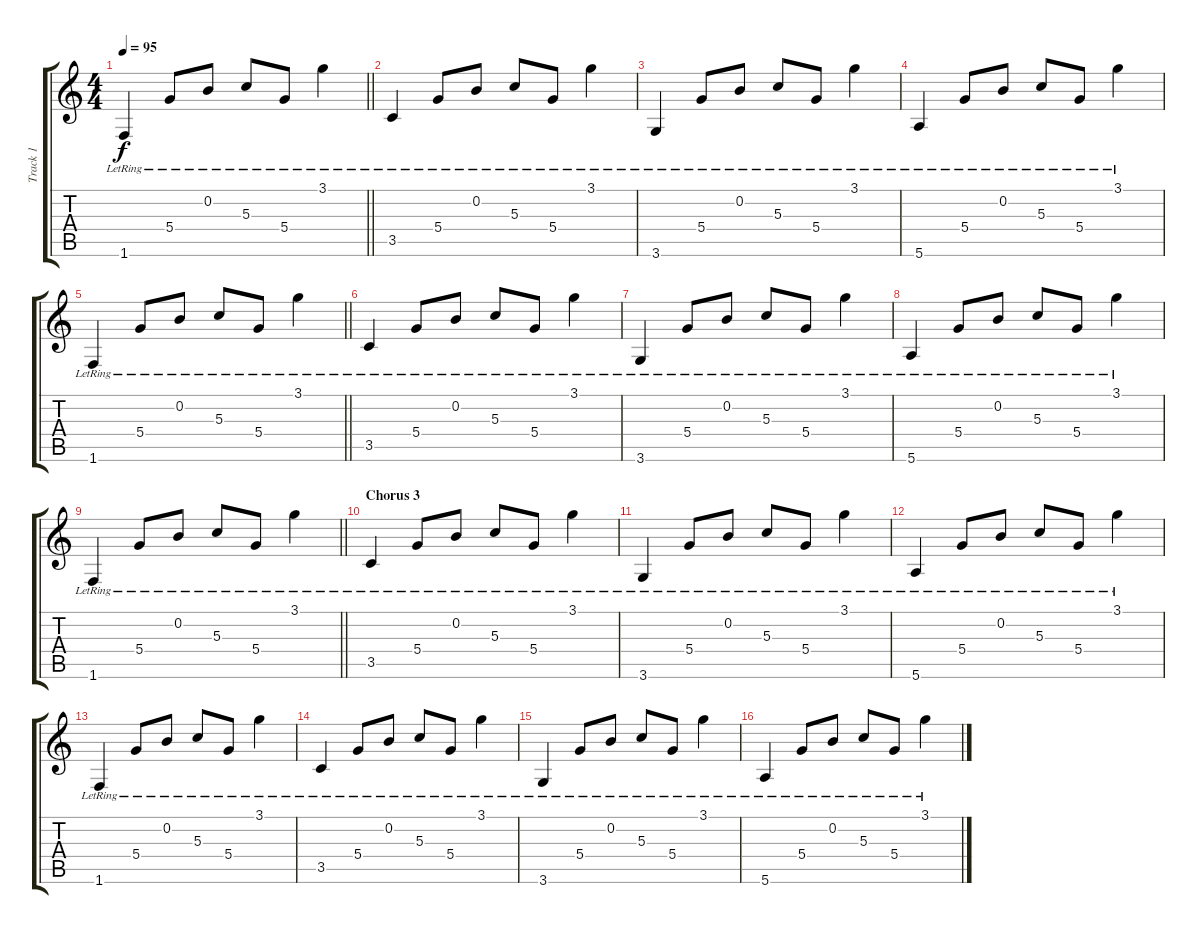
\track ("Track 1" "Track 1") {instrument electricguitarclean}
\staff {score tabs}
\tuning (E4 B3 G3 D3 A2 E2) {hide}
\ts (4 4)
\tempo 95
\clef g2
\barLineRight lightlight
\ks c
1.6{lr}.4{dy f} 5.4{lr}.8 0.2{lr}.8 5.3{lr}.8 5.4{lr}.8 3.1{lr}.4 |
3.5{lr}.4 5.4{lr}.8 0.2{lr}.8 5.3{lr}.8 5.4{lr}.8 3.1{lr}.4 |
3.6{lr}.4 5.4{lr}.8 0.2{lr}.8 5.3{lr}.8 5.4{lr}.8 3.1{lr}.4 |
5.6{lr}.4 5.4{lr}.8 0.2{lr}.8 5.3{lr}.8 5.4{lr}.8 3.1{lr}.4 |
\barLineRight lightlight
1.6{lr}.4 5.4{lr}.8 0.2{lr}.8 5.3{lr}.8 5.4{lr}.8 3.1{lr}.4 |
3.5{lr}.4 5.4{lr}.8 0.2{lr}.8 5.3{lr}.8 5.4{lr}.8 3.1{lr}.4 |
3.6{lr}.4 5.4{lr}.8 0.2{lr}.8 5.3{lr}.8 5.4{lr}.8 3.1{lr}.4 |
5.6{lr}.4 5.4{lr}.8 0.2{lr}.8 5.3{lr}.8 5.4{lr}.8 3.1{lr}.4 |
\barLineRight lightlight
1.6{lr}.4 5.4{lr}.8 0.2{lr}.8 5.3{lr}.8 5.4{lr}.8 3.1{lr}.4 |
\section ("" "Chorus 3")
3.5{lr}.4 5.4{lr}.8 0.2{lr}.8 5.3{lr}.8 5.4{lr}.8 3.1{lr}.4 |
3.6{lr}.4 5.4{lr}.8 0.2{lr}.8 5.3{lr}.8 5.4{lr}.8 3.1{lr}.4 |
5.6{lr}.4 5.4{lr}.8 0.2{lr}.8 5.3{lr}.8 5.4{lr}.8 3.1{lr}.4 |
1.6{lr}.4 5.4{lr}.8 0.2{lr}.8 5.3{lr}.8 5.4{lr}.8 3.1{lr}.4 |
3.5{lr}.4 5.4{lr}.8 0.2{lr}.8 5.3{lr}.8 5.4{lr}.8 3.1{lr}.4 |
3.6{lr}.4 5.4{lr}.8 0.2{lr}.8 5.3{lr}.8 5.4{lr}.8 3.1{lr}.4 |
5.6{lr}.4 5.4{lr}.8 0.2{lr}.8 5.3{lr}.8 5.4{lr}.8 3.1{lr}.4
